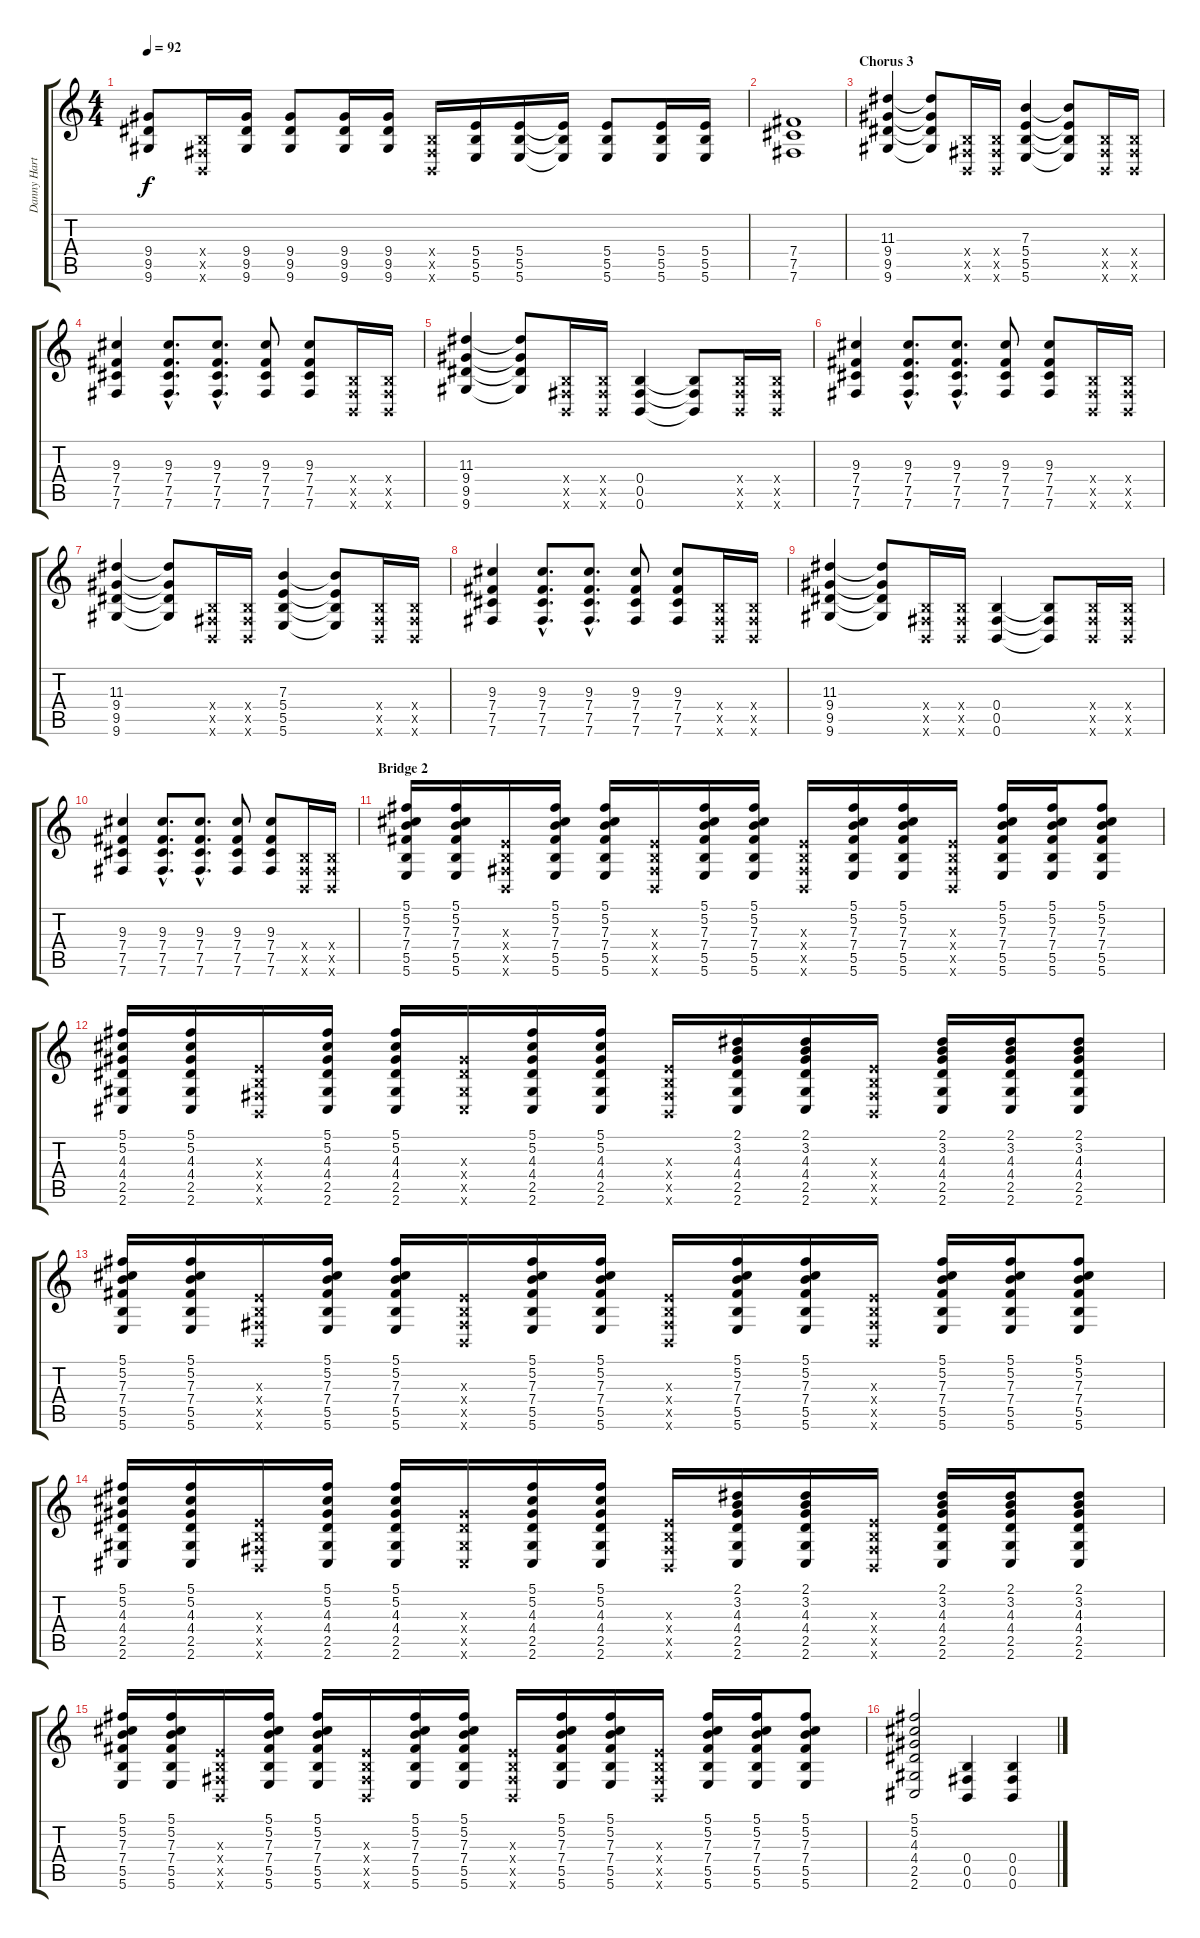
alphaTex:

\track ("Danny Hartwell (Main Guitar)" "Danny Hart") {instrument distortionguitar}
\staff {score tabs}
\tuning (Db4 Ab3 E3 B2 Gb2 B1) {hide}
\ts (4 4)
\tempo 92
\clef g2
\ks c
(9.4 9.5 9.6).8{dy f} (0.4{x} 0.5{x} 0.6{x}).16 (9.4 9.5 9.6).16 (9.4 9.5 9.6).8 (9.4 9.5 9.6).16 (9.4 9.5 9.6).16 (0.4{x} 0.5{x} 0.6{x}).16 (5.4 5.5 5.6).16 (5.4 5.5 5.6).16 (5.4{t} 5.5{t} 5.6{t}).16 (5.4 5.5 5.6).8 (5.4 5.5 5.6).16 (5.4 5.5 5.6).16 |
(7.4 7.5 7.6).1 |
\section ("" "Chorus 3")
(11.3 9.4 9.5 9.6).4 (11.3{t} 9.4{t} 9.5{t} 9.6{t}).8 (0.4{x} 0.5{x} 0.6{x}).16 (0.4{x} 0.5{x} 0.6{x}).16 (7.3 5.4 5.5 5.6).4 (7.3{t} 5.4{t} 5.5{t} 5.6{t}).8 (0.4{x} 0.5{x} 0.6{x}).16 (0.4{x} 0.5{x} 0.6{x}).16 |
(9.3 7.4 7.5 7.6).4 (9.3{hac} 7.4{hac} 7.5{hac} 7.6{hac}).8{d} (9.3{hac} 7.4{hac} 7.5{hac} 7.6{hac}).8{d} (9.3 7.4 7.5 7.6).8 (9.3 7.4 7.5 7.6).8 (0.4{x} 0.5{x} 0.6{x}).16 (0.4{x} 0.5{x} 0.6{x}).16 |
(11.3 9.4 9.5 9.6).4 (11.3{t} 9.4{t} 9.5{t} 9.6{t}).8 (0.4{x} 0.5{x} 0.6{x}).16 (0.4{x} 0.5{x} 0.6{x}).16 (0.4 0.5 0.6).4 (0.4{t} 0.5{t} 0.6{t}).8 (0.4{x} 0.5{x} 0.6{x}).16 (0.4{x} 0.5{x} 0.6{x}).16 |
(9.3 7.4 7.5 7.6).4 (9.3{hac} 7.4{hac} 7.5{hac} 7.6{hac}).8{d} (9.3{hac} 7.4{hac} 7.5{hac} 7.6{hac}).8{d} (9.3 7.4 7.5 7.6).8 (9.3 7.4 7.5 7.6).8 (0.4{x} 0.5{x} 0.6{x}).16 (0.4{x} 0.5{x} 0.6{x}).16 |
(11.3 9.4 9.5 9.6).4 (11.3{t} 9.4{t} 9.5{t} 9.6{t}).8 (0.4{x} 0.5{x} 0.6{x}).16 (0.4{x} 0.5{x} 0.6{x}).16 (7.3 5.4 5.5 5.6).4 (7.3{t} 5.4{t} 5.5{t} 5.6{t}).8 (0.4{x} 0.5{x} 0.6{x}).16 (0.4{x} 0.5{x} 0.6{x}).16 |
(9.3 7.4 7.5 7.6).4 (9.3{hac} 7.4{hac} 7.5{hac} 7.6{hac}).8{d} (9.3{hac} 7.4{hac} 7.5{hac} 7.6{hac}).8{d} (9.3 7.4 7.5 7.6).8 (9.3 7.4 7.5 7.6).8 (0.4{x} 0.5{x} 0.6{x}).16 (0.4{x} 0.5{x} 0.6{x}).16 |
(11.3 9.4 9.5 9.6).4 (11.3{t} 9.4{t} 9.5{t} 9.6{t}).8 (0.4{x} 0.5{x} 0.6{x}).16 (0.4{x} 0.5{x} 0.6{x}).16 (0.4 0.5 0.6).4 (0.4{t} 0.5{t} 0.6{t}).8 (0.4{x} 0.5{x} 0.6{x}).16 (0.4{x} 0.5{x} 0.6{x}).16 |
(9.3 7.4 7.5 7.6).4 (9.3{hac} 7.4{hac} 7.5{hac} 7.6{hac}).8{d} (9.3{hac} 7.4{hac} 7.5{hac} 7.6{hac}).8{d} (9.3 7.4 7.5 7.6).8 (9.3 7.4 7.5 7.6).8 (0.4{x} 0.5{x} 0.6{x}).16 (0.4{x} 0.5{x} 0.6{x}).16 |
\section ("" "Bridge 2")
(5.1 5.2 7.3 7.4 5.5 5.6).16 (5.1 5.2 7.3 7.4 5.5 5.6).16 (0.3{x} 0.4{x} 0.5{x} 0.6{x}).16 (5.1 5.2 7.3 7.4 5.5 5.6).16 (5.1 5.2 7.3 7.4 5.5 5.6).16 (0.3{x} 0.4{x} 0.5{x} 0.6{x}).16 (5.1 5.2 7.3 7.4 5.5 5.6).16 (5.1 5.2 7.3 7.4 5.5 5.6).16 (0.3{x} 0.4{x} 0.5{x} 0.6{x}).16 (5.1 5.2 7.3 7.4 5.5 5.6).16 (5.1 5.2 7.3 7.4 5.5 5.6).16 (0.3{x} 0.4{x} 0.5{x} 0.6{x}).16 (5.1 5.2 7.3 7.4 5.5 5.6).16 (5.1 5.2 7.3 7.4 5.5 5.6).16 (5.1 5.2 7.3 7.4 5.5 5.6).8 |
(5.1 5.2 4.3 4.4 2.5 2.6).16 (5.1 5.2 4.3 4.4 2.5 2.6).16 (0.3{x} 0.4{x} 0.5{x} 0.6{x}).16 (5.1 5.2 4.3 4.4 2.5 2.6).16 (5.1 5.2 4.3 4.4 2.5 2.6).16 (4.3{x} 4.4{x} 2.5{x} 2.6{x}).16 (5.1 5.2 4.3 4.4 2.5 2.6).16 (5.1 5.2 4.3 4.4 2.5 2.6).16 (0.3{x} 0.4{x} 0.5{x} 0.6{x}).16 (2.1 3.2 4.3 4.4 2.5 2.6).16 (2.1 3.2 4.3 4.4 2.5 2.6).16 (0.3{x} 0.4{x} 0.5{x} 0.6{x}).16 (2.1 3.2 4.3 4.4 2.5 2.6).16 (2.1 3.2 4.3 4.4 2.5 2.6).16 (2.1 3.2 4.3 4.4 2.5 2.6).8 |
(5.1 5.2 7.3 7.4 5.5 5.6).16 (5.1 5.2 7.3 7.4 5.5 5.6).16 (0.3{x} 0.4{x} 0.5{x} 0.6{x}).16 (5.1 5.2 7.3 7.4 5.5 5.6).16 (5.1 5.2 7.3 7.4 5.5 5.6).16 (0.3{x} 0.4{x} 0.5{x} 0.6{x}).16 (5.1 5.2 7.3 7.4 5.5 5.6).16 (5.1 5.2 7.3 7.4 5.5 5.6).16 (0.3{x} 0.4{x} 0.5{x} 0.6{x}).16 (5.1 5.2 7.3 7.4 5.5 5.6).16 (5.1 5.2 7.3 7.4 5.5 5.6).16 (0.3{x} 0.4{x} 0.5{x} 0.6{x}).16 (5.1 5.2 7.3 7.4 5.5 5.6).16 (5.1 5.2 7.3 7.4 5.5 5.6).16 (5.1 5.2 7.3 7.4 5.5 5.6).8 |
(5.1 5.2 4.3 4.4 2.5 2.6).16 (5.1 5.2 4.3 4.4 2.5 2.6).16 (0.3{x} 0.4{x} 0.5{x} 0.6{x}).16 (5.1 5.2 4.3 4.4 2.5 2.6).16 (5.1 5.2 4.3 4.4 2.5 2.6).16 (4.3{x} 4.4{x} 2.5{x} 2.6{x}).16 (5.1 5.2 4.3 4.4 2.5 2.6).16 (5.1 5.2 4.3 4.4 2.5 2.6).16 (0.3{x} 0.4{x} 0.5{x} 0.6{x}).16 (2.1 3.2 4.3 4.4 2.5 2.6).16 (2.1 3.2 4.3 4.4 2.5 2.6).16 (0.3{x} 0.4{x} 0.5{x} 0.6{x}).16 (2.1 3.2 4.3 4.4 2.5 2.6).16 (2.1 3.2 4.3 4.4 2.5 2.6).16 (2.1 3.2 4.3 4.4 2.5 2.6).8 |
(5.1 5.2 7.3 7.4 5.5 5.6).16 (5.1 5.2 7.3 7.4 5.5 5.6).16 (0.3{x} 0.4{x} 0.5{x} 0.6{x}).16 (5.1 5.2 7.3 7.4 5.5 5.6).16 (5.1 5.2 7.3 7.4 5.5 5.6).16 (0.3{x} 0.4{x} 0.5{x} 0.6{x}).16 (5.1 5.2 7.3 7.4 5.5 5.6).16 (5.1 5.2 7.3 7.4 5.5 5.6).16 (0.3{x} 0.4{x} 0.5{x} 0.6{x}).16 (5.1 5.2 7.3 7.4 5.5 5.6).16 (5.1 5.2 7.3 7.4 5.5 5.6).16 (0.3{x} 0.4{x} 0.5{x} 0.6{x}).16 (5.1 5.2 7.3 7.4 5.5 5.6).16 (5.1 5.2 7.3 7.4 5.5 5.6).16 (5.1 5.2 7.3 7.4 5.5 5.6).8 |
(5.1 5.2 4.3 4.4 2.5 2.6).2 (0.4 0.5 0.6).4 (0.4 0.5 0.6).4
